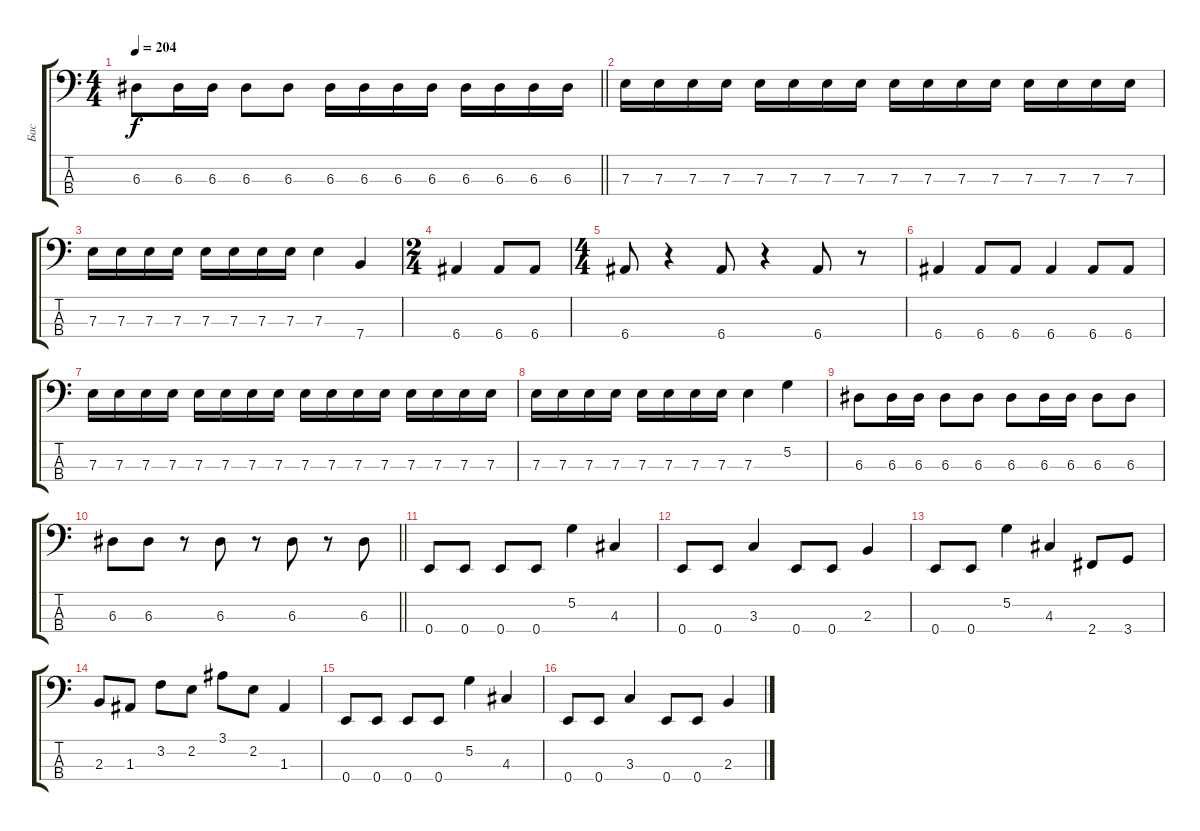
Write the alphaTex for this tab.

\track ("Бас" "Бас") {instrument electricbasspick}
\staff {score tabs}
\tuning (G2 D2 A1 E1) {hide}
\ts (4 4)
\tempo 204
\clef f4
\barLineRight lightlight
\ks c
6.3.8{dy f} 6.3.16 6.3.16 6.3.8 6.3.8 6.3.16 6.3.16 6.3.16 6.3.16 6.3.16 6.3.16 6.3.16 6.3.16 |
7.3.16 7.3.16 7.3.16 7.3.16 7.3.16 7.3.16 7.3.16 7.3.16 7.3.16 7.3.16 7.3.16 7.3.16 7.3.16 7.3.16 7.3.16 7.3.16 |
7.3.16 7.3.16 7.3.16 7.3.16 7.3.16 7.3.16 7.3.16 7.3.16 7.3.4 7.4.4 |
\ts (2 4)
6.4.4 6.4.8 6.4.8 |
\ts (4 4)
6.4.8 r.4 6.4.8 r.4 6.4.8 r.8 |
6.4.4 6.4.8 6.4.8 6.4.4 6.4.8 6.4.8 |
7.3.16 7.3.16 7.3.16 7.3.16 7.3.16 7.3.16 7.3.16 7.3.16 7.3.16 7.3.16 7.3.16 7.3.16 7.3.16 7.3.16 7.3.16 7.3.16 |
7.3.16 7.3.16 7.3.16 7.3.16 7.3.16 7.3.16 7.3.16 7.3.16 7.3.4 5.2.4 |
6.3.8 6.3.16 6.3.16 6.3.8 6.3.8 6.3.8 6.3.16 6.3.16 6.3.8 6.3.8 |
\barLineRight lightlight
6.3.8 6.3.8 r.8 6.3.8 r.8 6.3.8 r.8 6.3.8 |
0.4.8 0.4.8 0.4.8 0.4.8 5.2.4 4.3.4 |
0.4.8 0.4.8 3.3.4 0.4.8 0.4.8 2.3.4 |
0.4.8 0.4.8 5.2.4 4.3.4 2.4.8 3.4.8 |
2.3.8 1.3.8 3.2.8 2.2.8 3.1.8 2.2.8 1.3.4 |
0.4.8 0.4.8 0.4.8 0.4.8 5.2.4 4.3.4 |
0.4.8 0.4.8 3.3.4 0.4.8 0.4.8 2.3.4
